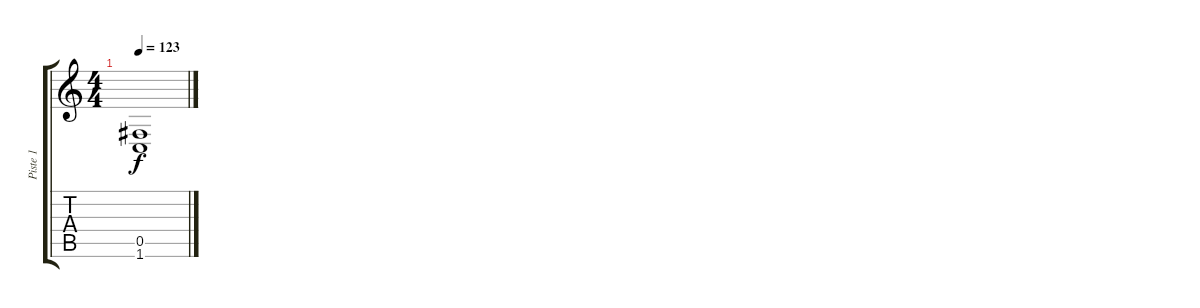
\track ("Piste 1" "Piste 1") {instrument distortionguitar}
\staff {score tabs}
\tuning (Db4 Ab3 E3 B2 Gb2 B1) {hide}
\ts (4 4)
\tempo 123
\clef g2
\ks c
(0.5{t} 1.6{t}).1{dy f}
